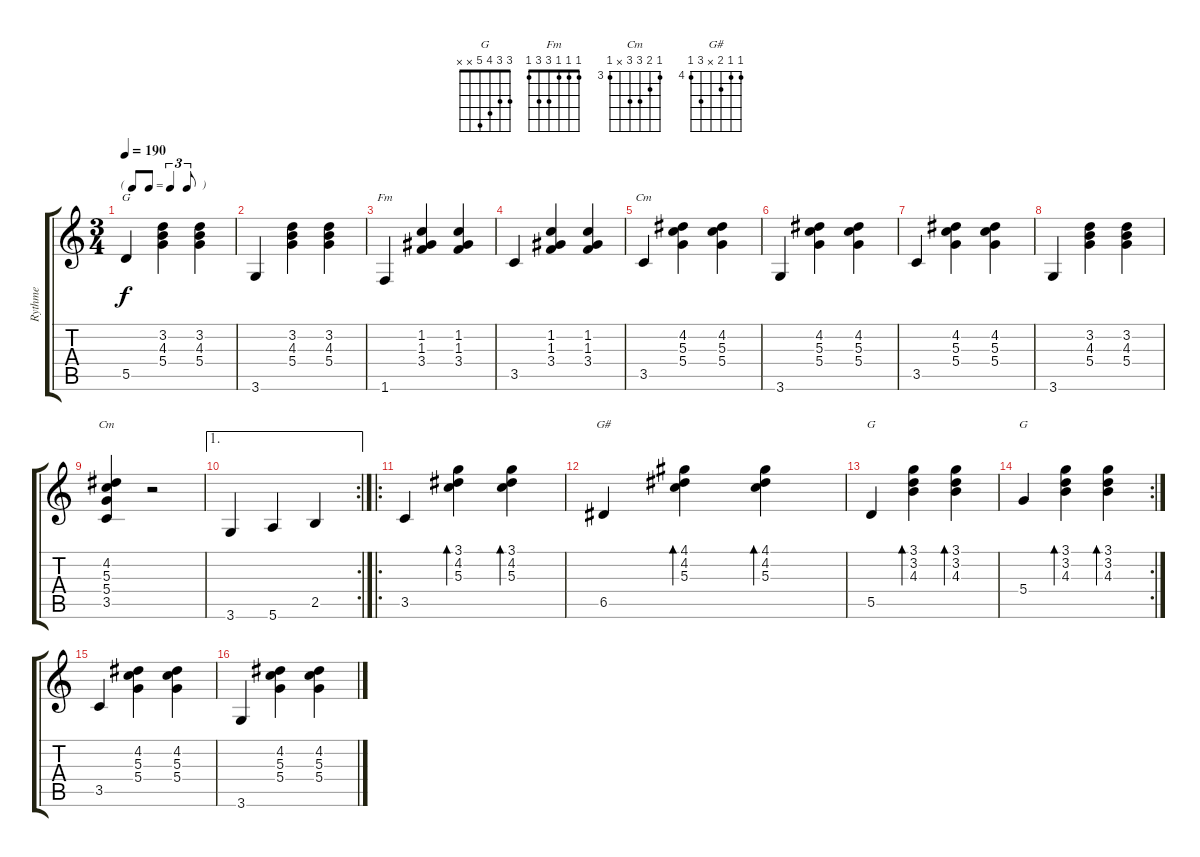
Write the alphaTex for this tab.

\track ("Rythme" "Rythme") {instrument acousticguitarnylon}
\staff {score tabs}
\tuning (E4 B3 G3 D3 A2 E2) {hide}
\chord ("G" x 3 4 x 5 3)
\chord ("Fm" 1 1 1 3 3 1)
\chord ("Cm" 3 4 5 x 3 x)
\chord ("Cm" 3 4 5 5 x 3) {firstfret 3}
\chord ("G#" 4 4 5 x 6 4) {firstfret 4}
\chord ("G" 3 3 4 x 5 3)
\chord ("G" 3 3 4 5 x x)
\ts (3 4)
\tf triplet8th
\tempo 190
\clef g2
\ks c
5.5.4{ch "G" dy f} (3.2 4.3 5.4).4 (3.2 4.3 5.4).4 |
3.6.4 (3.2 4.3 5.4).4 (3.2 4.3 5.4).4 |
1.6.4{ch "Fm"} (1.2 1.3 3.4).4 (1.2 1.3 3.4).4 |
3.5.4 (1.2 1.3 3.4).4 (1.2 1.3 3.4).4 |
3.5.4{ch "Cm"} (4.2 5.3 5.4).4 (4.2 5.3 5.4).4 |
3.6.4 (4.2 5.3 5.4).4 (4.2 5.3 5.4).4 |
3.5.4 (4.2 5.3 5.4).4 (4.2 5.3 5.4).4 |
3.6.4 (3.2 4.3 5.4).4 (3.2 4.3 5.4).4 |
(4.2 5.3 5.4 3.5).4{ch "Cm"} r.2 |
\ae 1
\rc 2
3.6.4 5.6.4 2.5.4 |
\ro
3.5.4 (3.1 4.2 5.3).4{bd 120} (3.1 4.2 5.3).4{bd 120} |
6.5.4{ch "G#"} (4.1 4.2 5.3).4{bd 120} (4.1 4.2 5.3).4{bd 120} |
5.5.4{ch "G"} (3.1 3.2 4.3).4{bd 120} (3.1 3.2 4.3).4{bd 120} |
\rc 2
5.4.4{ch "G"} (3.1 3.2 4.3).4{bd 120} (3.1 3.2 4.3).4{bd 120} |
3.5.4 (4.2 5.3 5.4).4 (4.2 5.3 5.4).4 |
3.6.4 (4.2 5.3 5.4).4 (4.2 5.3 5.4).4
